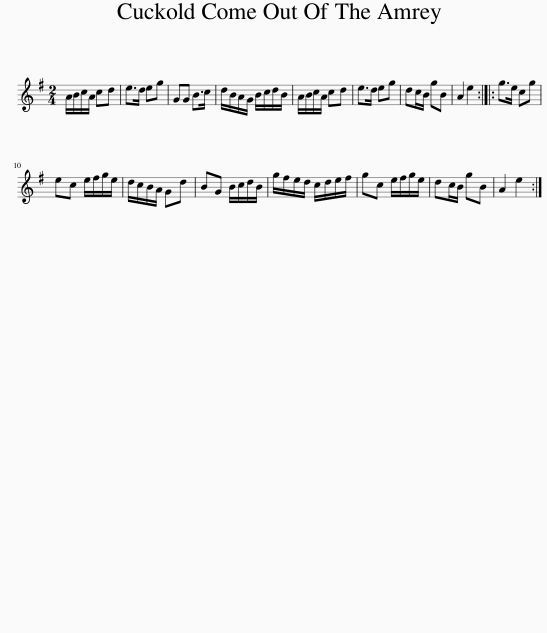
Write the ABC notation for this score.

X:1
L:1/8
M:2/4
I:linebreak $
K:G
V:1 treble
V:1
 A/B/c/A/ cd | e>d eg | GG B>c | d/B/A/G/ B/c/d/B/ | A/B/c/A/ cd | %5
 e>d eg | dc/B/ gB | A2 e2 :: g>e cg |$ ec e/f/g/e/ | %10
 d/c/B/A/ Gd | BG B/c/d/B/ | g/f/e/d/ c/d/e/f/ | gc e/f/g/e/ | dc/B/ gB | %15
 A2 e2 :| %16
